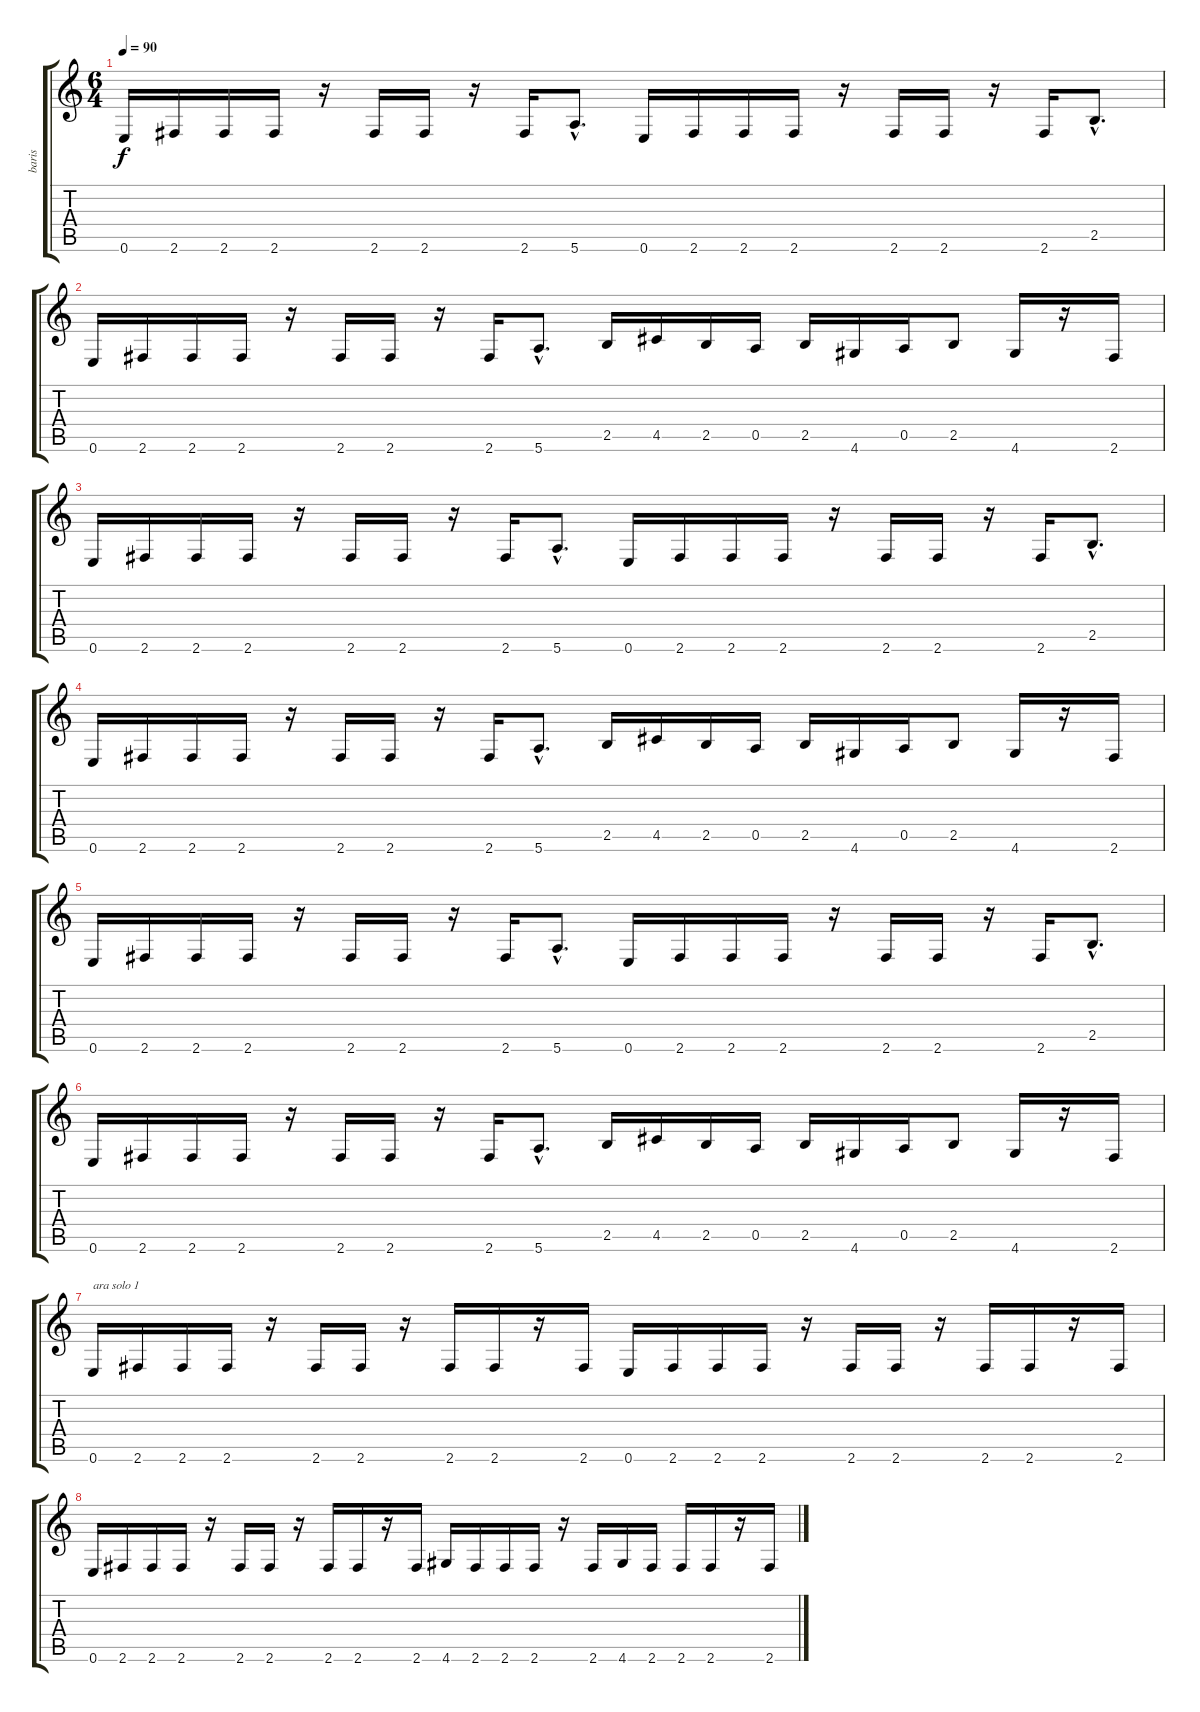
\track ("baris" "baris") {instrument overdrivenguitar}
\staff {score tabs}
\tuning (E4 B3 G3 D3 A2 E2) {hide}
\ts (6 4)
\tempo 90
\clef g2
\ks c
0.6.16{dy f instrument overdrivenguitar} 2.6.16 2.6.16 2.6.16 r.16 2.6.16 2.6.16 r.16 2.6.16 5.6{hac}.8{d} 0.6.16 2.6.16 2.6.16 2.6.16 r.16 2.6.16 2.6.16 r.16 2.6.16 2.5{hac}.8{d} |
0.6.16 2.6.16 2.6.16 2.6.16 r.16 2.6.16 2.6.16 r.16 2.6.16 5.6{hac}.8{d} 2.5.16 4.5.16 2.5.16 0.5.16 2.5.16 4.6.16 0.5.16 2.5.8 4.6.16 r.16 2.6.16 |
0.6.16 2.6.16 2.6.16 2.6.16 r.16 2.6.16 2.6.16 r.16 2.6.16 5.6{hac}.8{d} 0.6.16 2.6.16 2.6.16 2.6.16 r.16 2.6.16 2.6.16 r.16 2.6.16 2.5{hac}.8{d} |
0.6.16 2.6.16 2.6.16 2.6.16 r.16 2.6.16 2.6.16 r.16 2.6.16 5.6{hac}.8{d} 2.5.16 4.5.16 2.5.16 0.5.16 2.5.16 4.6.16 0.5.16 2.5.8 4.6.16 r.16 2.6.16 |
0.6.16 2.6.16 2.6.16 2.6.16 r.16 2.6.16 2.6.16 r.16 2.6.16 5.6{hac}.8{d} 0.6.16 2.6.16 2.6.16 2.6.16 r.16 2.6.16 2.6.16 r.16 2.6.16 2.5{hac}.8{d} |
0.6.16 2.6.16 2.6.16 2.6.16 r.16 2.6.16 2.6.16 r.16 2.6.16 5.6{hac}.8{d} 2.5.16 4.5.16 2.5.16 0.5.16 2.5.16 4.6.16 0.5.16 2.5.8 4.6.16 r.16 2.6.16 |
0.6.16{txt "ara solo 1"} 2.6.16 2.6.16 2.6.16 r.16 2.6.16 2.6.16 r.16 2.6.16 2.6.16 r.16 2.6.16 0.6.16 2.6.16 2.6.16 2.6.16 r.16 2.6.16 2.6.16 r.16 2.6.16 2.6.16 r.16 2.6.16 |
0.6.16 2.6.16 2.6.16 2.6.16 r.16 2.6.16 2.6.16 r.16 2.6.16 2.6.16 r.16 2.6.16 4.6.16 2.6.16 2.6.16 2.6.16 r.16 2.6.16 4.6.16 2.6.16 2.6.16 2.6.16 r.16 2.6.16
